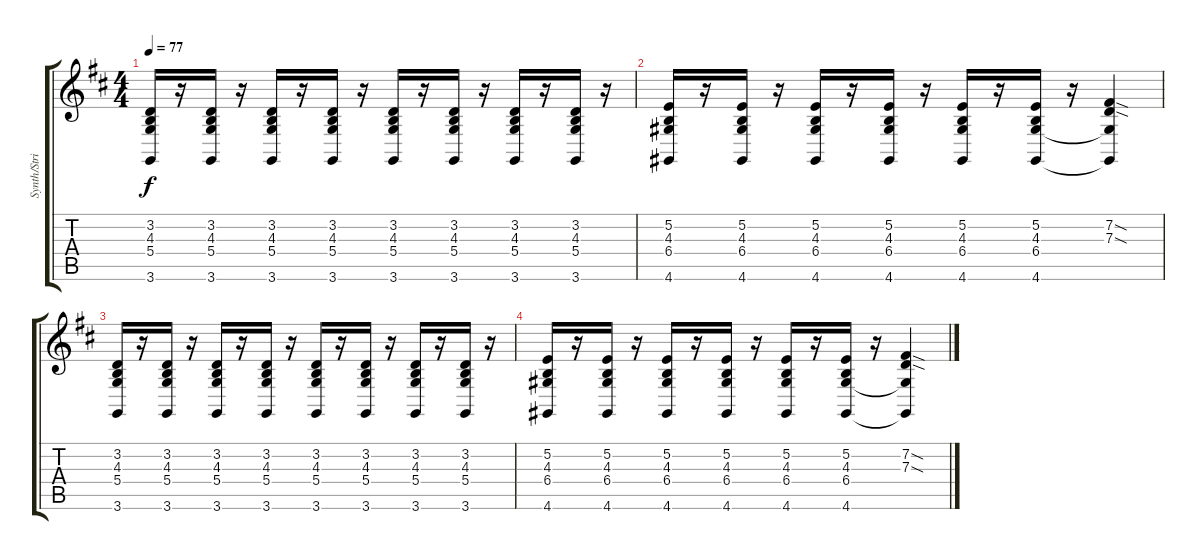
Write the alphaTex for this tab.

\track ("Synth/Strings" "Synth/Stri") {instrument violin}
\staff {score tabs}
\tuning (E4 B3 G3 D3 A2 E2) {hide}
\ts (4 4)
\tempo 77
\clef g2
\ks d
(3.2 4.3 5.4 3.6).16{dy f} r.16 (3.2 4.3 5.4 3.6).16 r.16 (3.2 4.3 5.4 3.6).16 r.16 (3.2 4.3 5.4 3.6).16 r.16 (3.2 4.3 5.4 3.6).16 r.16 (3.2 4.3 5.4 3.6).16 r.16 (3.2 4.3 5.4 3.6).16 r.16 (3.2 4.3 5.4 3.6).16 r.16 |
(5.2 4.3 6.4 4.6).16 r.16 (5.2 4.3 6.4 4.6).16 r.16 (5.2 4.3 6.4 4.6).16 r.16 (5.2 4.3 6.4 4.6).16 r.16 (5.2 4.3 6.4 4.6).16 r.16 (5.2 4.3 6.4 4.6).16 r.16 (7.2{sod} 7.3{sod} 6.4{t} 4.6{t}).4 |
(3.2 4.3 5.4 3.6).16 r.16 (3.2 4.3 5.4 3.6).16 r.16 (3.2 4.3 5.4 3.6).16 r.16 (3.2 4.3 5.4 3.6).16 r.16 (3.2 4.3 5.4 3.6).16 r.16 (3.2 4.3 5.4 3.6).16 r.16 (3.2 4.3 5.4 3.6).16 r.16 (3.2 4.3 5.4 3.6).16 r.16 |
(5.2 4.3 6.4 4.6).16 r.16 (5.2 4.3 6.4 4.6).16 r.16 (5.2 4.3 6.4 4.6).16 r.16 (5.2 4.3 6.4 4.6).16 r.16 (5.2 4.3 6.4 4.6).16 r.16 (5.2 4.3 6.4 4.6).16 r.16 (7.2{sod} 7.3{sod} 6.4{t} 4.6{t}).4
